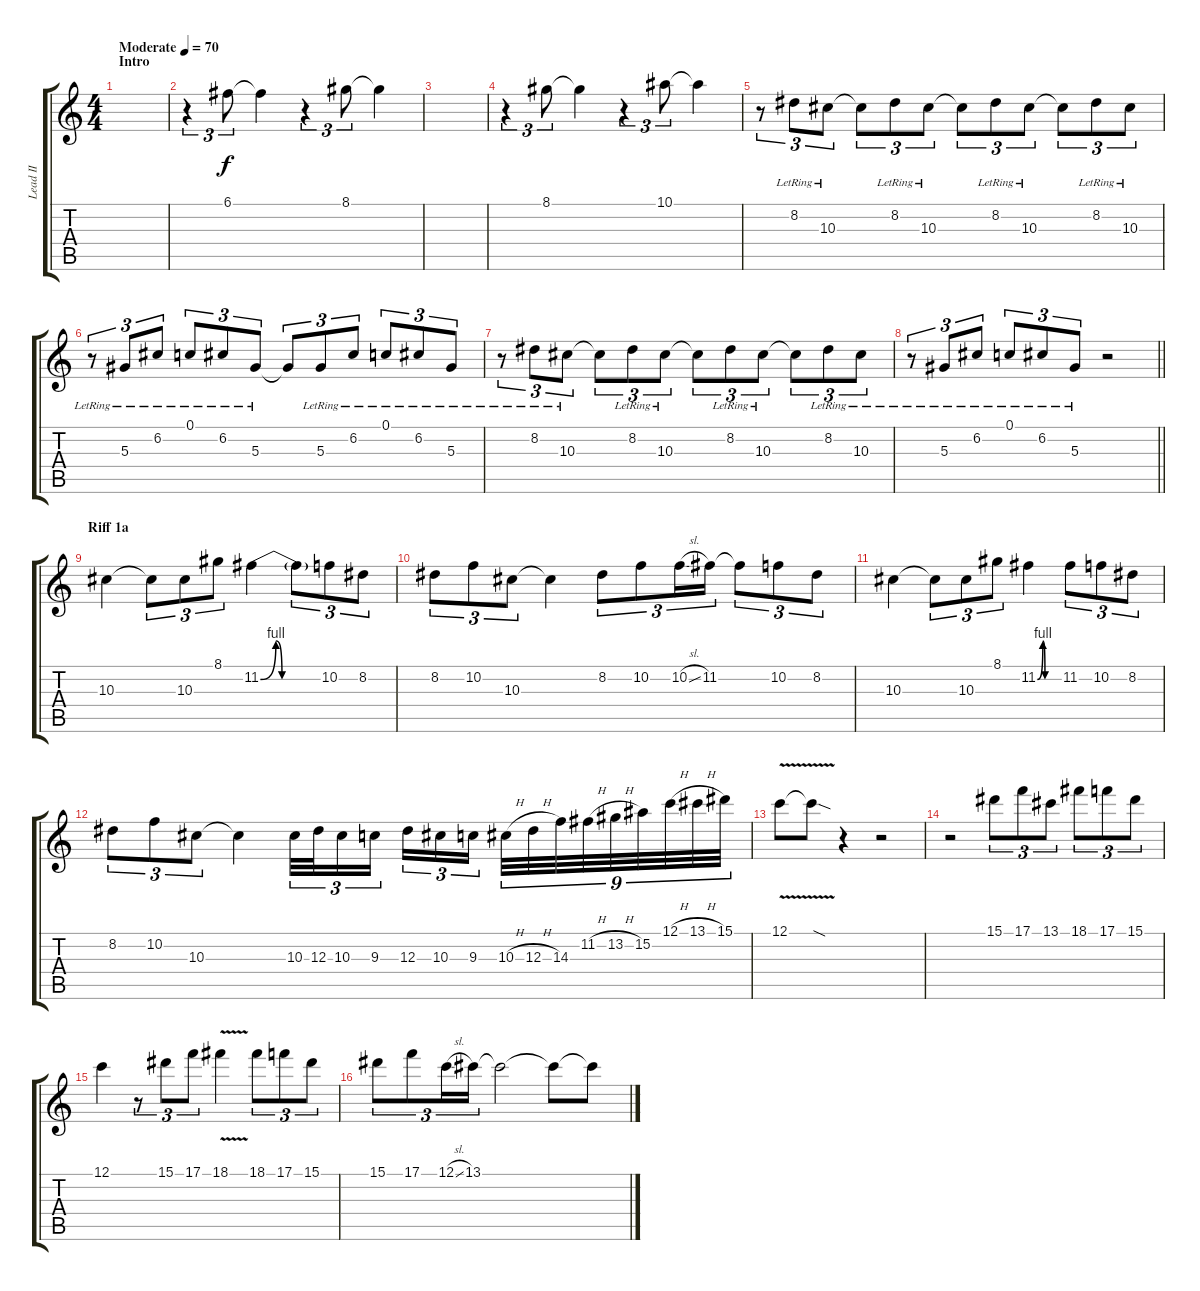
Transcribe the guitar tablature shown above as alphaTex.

\track ("Lead II" "Lead II") {instrument overdrivenguitar}
\staff {score tabs}
\tuning (C4 G3 Eb3 Bb2 F2 C2) {hide}
\ts (4 4)
\section ("" "Intro")
\tempo (70 "Moderate")
\clef g2
\ks c
|
r.4{tu (3 2)} 6.1.8{tu (3 2)} 6.1{t}.4 r.4{tu (3 2)} 8.1.8{tu (3 2)} 8.1{t}.4 |
|
r.4{tu (3 2)} 8.1.8{tu (3 2)} 8.1{t}.4 r.4{tu (3 2)} 10.1.8{tu (3 2)} 10.1{t}.4 |
r.8{tu (3 2)} 8.2{lr}.8{tu (3 2)} 10.3{lr}.8{tu (3 2)} 10.3{t}.8{tu (3 2)} 8.2{lr}.8{tu (3 2)} 10.3{lr}.8{tu (3 2)} 10.3{t}.8{tu (3 2)} 8.2{lr}.8{tu (3 2)} 10.3{lr}.8{tu (3 2)} 10.3{t}.8{tu (3 2)} 8.2{lr}.8{tu (3 2)} 10.3{lr}.8{tu (3 2)} |
r.8{tu (3 2)} 5.3{lr}.8{tu (3 2)} 6.2{lr}.8{tu (3 2)} 0.1{lr}.8{tu (3 2)} 6.2{lr}.8{tu (3 2)} 5.3{lr}.8{tu (3 2)} 5.3{t}.8{tu (3 2)} 5.3{lr}.8{tu (3 2)} 6.2{lr}.8{tu (3 2)} 0.1{lr}.8{tu (3 2)} 6.2{lr}.8{tu (3 2)} 5.3{lr}.8{tu (3 2)} |
r.8{tu (3 2)} 8.2{lr}.8{tu (3 2)} 10.3{lr}.8{tu (3 2)} 10.3{t}.8{tu (3 2)} 8.2{lr}.8{tu (3 2)} 10.3{lr}.8{tu (3 2)} 10.3{t}.8{tu (3 2)} 8.2{lr}.8{tu (3 2)} 10.3{lr}.8{tu (3 2)} 10.3{t}.8{tu (3 2)} 8.2{lr}.8{tu (3 2)} 10.3{lr}.8{tu (3 2)} |
\barLineRight lightlight
r.8{tu (3 2)} 5.3{lr}.8{tu (3 2)} 6.2{lr}.8{tu (3 2)} 0.1{lr}.8{tu (3 2)} 6.2{lr}.8{tu (3 2)} 5.3{lr}.8{tu (3 2)} r.2 |
\section ("" "Riff 1a")
10.3.4{volume 14 balance 8 instrument overdrivenguitar} 10.3{t}.8{tu (3 2)} 10.3.8{tu (3 2)} 8.1.8{tu (3 2)} 11.2{be (custom 0 0 15 4 21 0 60 0)}.4 11.2{t}.8{tu (3 2)} 10.2.8{tu (3 2)} 8.2.8{tu (3 2)} |
8.2.8{tu (3 2)} 10.2.8{tu (3 2)} 10.3.8{tu (3 2)} 10.3{t}.4 8.2.8{tu (3 2)} 10.2.8{tu (3 2)} 10.2{sl}.16{tu (3 2)} 11.2.16{tu (3 2)} 11.2{t}.8{tu (3 2)} 10.2.8{tu (3 2)} 8.2.8{tu (3 2)} |
10.3.4 10.3{t}.8{tu (3 2)} 10.3.8{tu (3 2)} 8.1.8{tu (3 2)} 11.2{be (custom 0 0 15 4 21 0 60 0)}.4 11.2.8{tu (3 2)} 10.2.8{tu (3 2)} 8.2.8{tu (3 2)} |
8.2.8{tu (3 2)} 10.2.8{tu (3 2)} 10.3.8{tu (3 2)} 10.3{t}.4 10.3.32{tu (3 2)} 12.3.32{tu (3 2)} 10.3.16{tu (3 2)} 9.3.16{tu (3 2) beam splitsecondary} 12.3.16{tu (3 2)} 10.3.16{tu (3 2)} 9.3.16{tu (3 2)} 10.3{h}.32{tu (9 8)} 12.3{h}.32{tu (9 8)} 14.3.32{tu (9 8)} 11.2{h}.32{tu (9 8)} 13.2{h}.32{tu (9 8)} 15.2.32{tu (9 8)} 12.1{h}.32{tu (9 8)} 13.1{h}.32{tu (9 8)} 15.1.32{tu (9 8)} |
12.1{v}.8 12.1{sod t}.8 r.4 r.2 |
r.2 15.1.8{tu (3 2)} 17.1.8{tu (3 2)} 13.1.8{tu (3 2)} 18.1.8{tu (3 2)} 17.1.8{tu (3 2)} 15.1.8{tu (3 2)} |
12.1.4 r.8{tu (3 2)} 15.1.8{tu (3 2)} 17.1.8{tu (3 2)} 18.1{v}.4 18.1.8{tu (3 2)} 17.1.8{tu (3 2)} 15.1.8{tu (3 2)} |
15.1.8{tu (3 2)} 17.1.8{tu (3 2)} 12.1{sl}.16{tu (3 2)} 13.1.16{tu (3 2)} 13.1{t}.2 13.1{t}.8 13.1{ss t}.8
